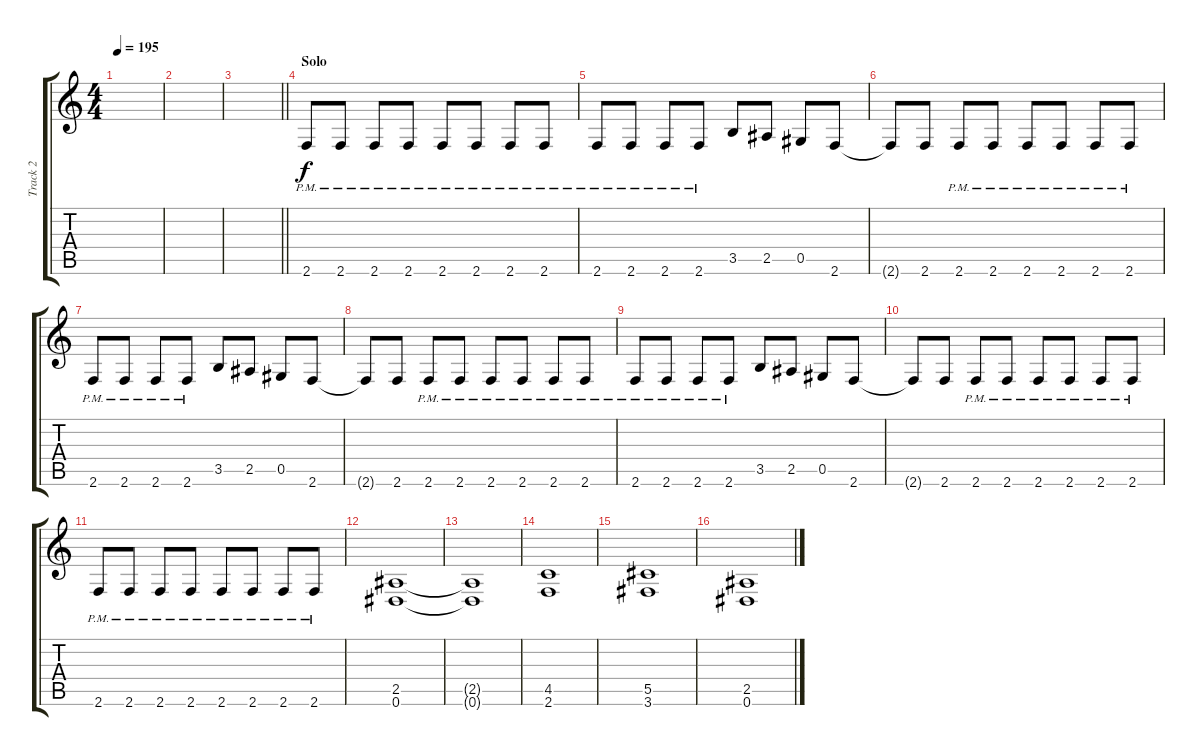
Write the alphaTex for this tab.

\track ("Track 2" "Track 2") {instrument distortionguitar}
\staff {score tabs}
\tuning (Eb4 Bb3 Gb3 Db3 Ab2 Eb2) {hide}
\ts (4 4)
\tempo 195
\clef g2
\ks c
|
|
\barLineRight lightlight
|
\section ("" "Solo")
2.6{pm}.8 2.6{pm}.8 2.6{pm}.8 2.6{pm}.8 2.6{pm}.8 2.6{pm}.8 2.6{pm}.8 2.6{pm}.8 |
2.6{pm}.8 2.6{pm}.8 2.6{pm}.8 2.6{pm}.8 3.5.8 2.5.8 0.5.8 2.6.8 |
2.6{t}.8 2.6.8 2.6{pm}.8 2.6{pm}.8 2.6{pm}.8 2.6{pm}.8 2.6{pm}.8 2.6{pm}.8 |
2.6{pm}.8 2.6{pm}.8 2.6{pm}.8 2.6{pm}.8 3.5.8 2.5.8 0.5.8 2.6.8 |
2.6{t}.8 2.6.8 2.6{pm}.8 2.6{pm}.8 2.6{pm}.8 2.6{pm}.8 2.6{pm}.8 2.6{pm}.8 |
2.6{pm}.8 2.6{pm}.8 2.6{pm}.8 2.6{pm}.8 3.5.8 2.5.8 0.5.8 2.6.8 |
2.6{t}.8 2.6.8 2.6{pm}.8 2.6{pm}.8 2.6{pm}.8 2.6{pm}.8 2.6{pm}.8 2.6{pm}.8 |
2.6{pm}.8 2.6{pm}.8 2.6{pm}.8 2.6{pm}.8 2.6{pm}.8 2.6{pm}.8 2.6{pm}.8 2.6{pm}.8 |
(2.5 0.6).1 |
(2.5{t} 0.6{t}).1 |
(4.5 2.6).1 |
(5.5 3.6).1 |
(2.5 0.6).1
